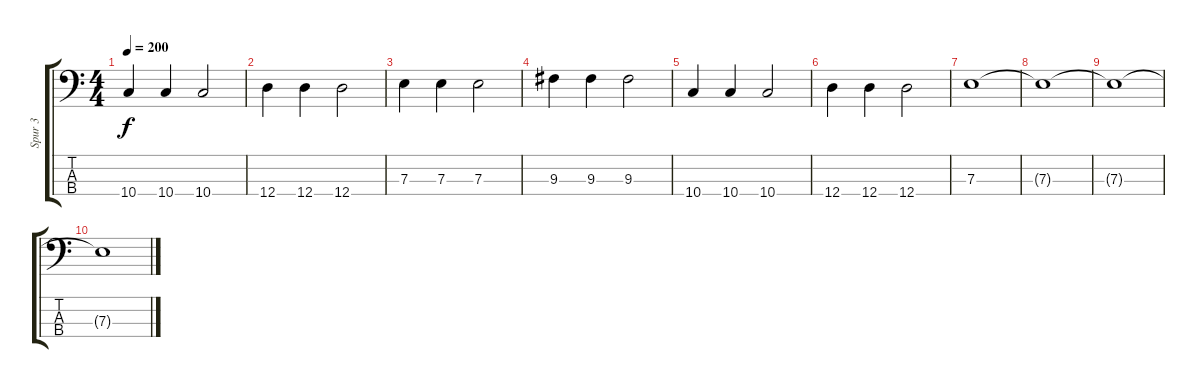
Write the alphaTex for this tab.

\track ("Spur 3" "Spur 3") {instrument electricbassfinger}
\staff {score tabs}
\tuning (G2 D2 A1 D1) {hide}
\ts (4 4)
\tempo 200
\clef f4
\ks c
10.4.4{dy f} 10.4.4 10.4.2 |
12.4.4 12.4.4 12.4.2 |
7.3.4 7.3.4 7.3.2 |
9.3.4 9.3.4 9.3.2 |
10.4.4 10.4.4 10.4.2 |
12.4.4 12.4.4 12.4.2 |
7.3.1 |
7.3{t}.1 |
7.3{t}.1 |
7.3{t}.1
